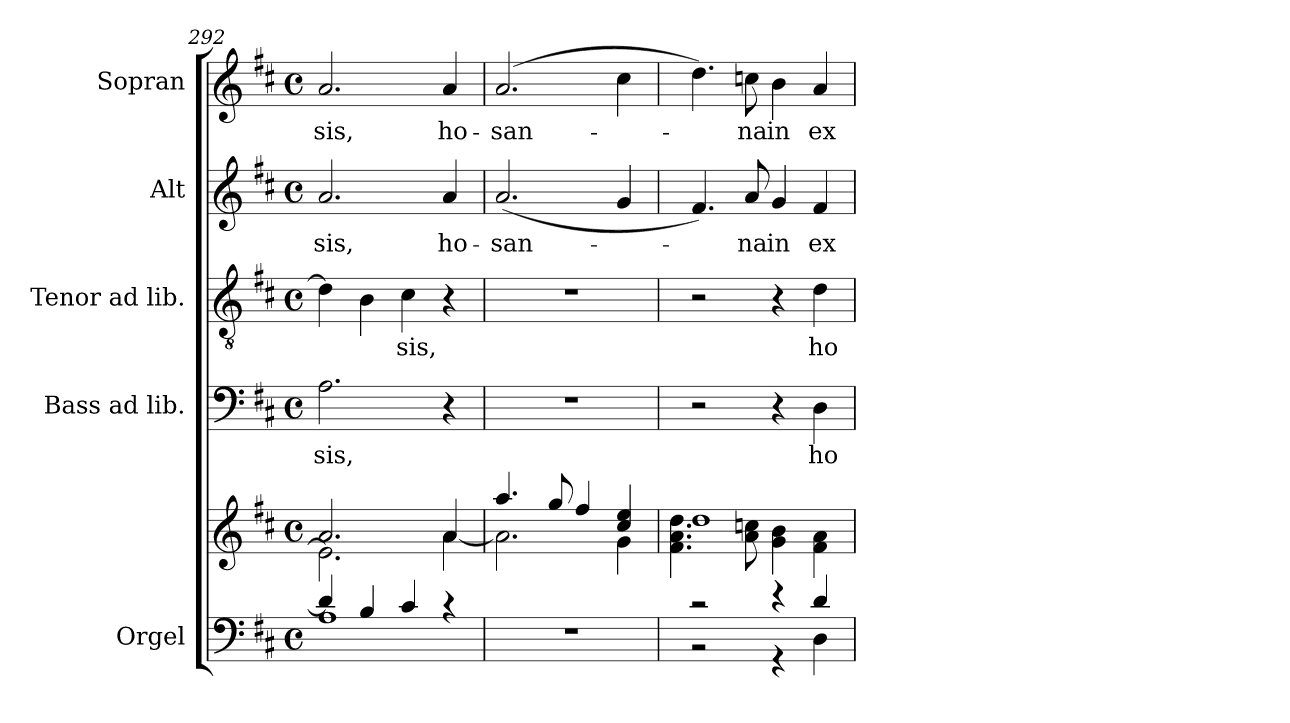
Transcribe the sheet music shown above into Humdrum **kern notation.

**kern	**kern	**kern	**text	**kern	**text	**kern	**text	**kern	**text
*part5	*part5	*part4	*part4	*part3	*part3	*part2	*part2	*part1	*part1
*staff6	*staff5	*staff4	*staff4	*staff3	*staff3	*staff2	*staff2	*staff1	*staff1
*I"Orgel	*	*I"Bass ad lib.	*	*I"Tenor ad lib.	*	*I"Alt	*	*I"Sopran	*
*I'Org.	*	*I'B.	*	*I'T.	*	*I'A.	*	*I'S.	*
*clefF4	*clefG2	*clefF4	*	*clefGv2	*	*clefG2	*	*clefG2	*
*k[f#c#]	*k[f#c#]	*k[f#c#]	*	*k[f#c#]	*	*k[f#c#]	*	*k[f#c#]	*
*D:	*D:	*D:	*	*D:	*	*D:	*	*D:	*
*M4/4	*M4/4	*M4/4	*	*M4/4	*	*M4/4	*	*M4/4	*
*met(c)	*met(c)	*met(c)	*	*met(c)	*	*met(c)	*	*met(c)	*
=292	=292	=292	=292	=292	=292	=292	=292	=292	=292
*^	*^	*	*	*	*	*	*	*	*
!	!	!	!	!	!LO:LY:b	!	!	!	!LO:LY:b	!	!LO:LY:b
4d/]	1A	2.a/	2.e\]	2.A\	-sis,	4d\]	.	2.a/	-sis,	2.a/	-sis,
4B/	.	.	.	.	.	4B\	.	.	.	.	.
!	!	!	!	!	!	!	!LO:LY:b	!	!	!	!
4c#/	.	.	.	.	.	4c#\	-sis,	.	.	.	.
!	!	!	!	!	!	!	!	!	!LO:LY:b	!	!LO:LY:b
4rB	.	4a/	[<4a\	4r	.	4r	.	4a/	ho-	4a/	ho-
*v	*v	*	*	*	*	*	*	*	*	*	*
!!LO:PB:g=z
=293	=293	=293	=293	=293	=293	=293	=293	=293	=293	=293
!	!	!	!	!	!	!	!	!LO:LY:b	!	!LO:LY:b
1r	4.aa/	2.a\]	1r	.	1r	.	(<2.a/	-san-	(2.a/	-san-
.	8gg/	.	.	.	.	.	.	.	.	.
.	4ff#/	.	.	.	.	.	.	.	.	.
.	4cc#/ 4ee/	4g\	.	.	.	.	4g/	.	4cc#\	.
=294	=294	=294	=294	=294	=294	=294	=294	=294	=294	=294
*^	*	*	*	*	*	*	*	*	*	*
2r	2r	1dd	4.f#\ 4.a\ 4.dd\	2r	.	2r	.	4.f#/)	.	4.dd\)	.
!	!	!	!	!	!	!	!	!	!LO:LY:b	!	!LO:LY:b
.	.	.	8a\ 8ccn\	.	.	.	.	8a/	-na	8ccn\	-na
!	!	!	!	!	!	!	!	!	!LO:LY:b	!	!LO:LY:b
4r	4r	.	4g\ 4b\	4r	.	4r	.	4g/	in	4b\	in
!	!	!	!	!	!LO:LY:b	!	!LO:LY:b	!	!LO:LY:b	!	!LO:LY:b
4d/	4D\	.	4f#\ 4a\	4D\	ho-	4d\	ho-	4f#/	ex-	4a/	ex-
*v	*v	*	*	*	*	*	*	*	*	*	*
*	*v	*v	*	*	*	*	*	*	*	*
=	=	=	=	=	=	=	=	=	=
*-	*-	*-	*-	*-	*-	*-	*-	*-	*-
